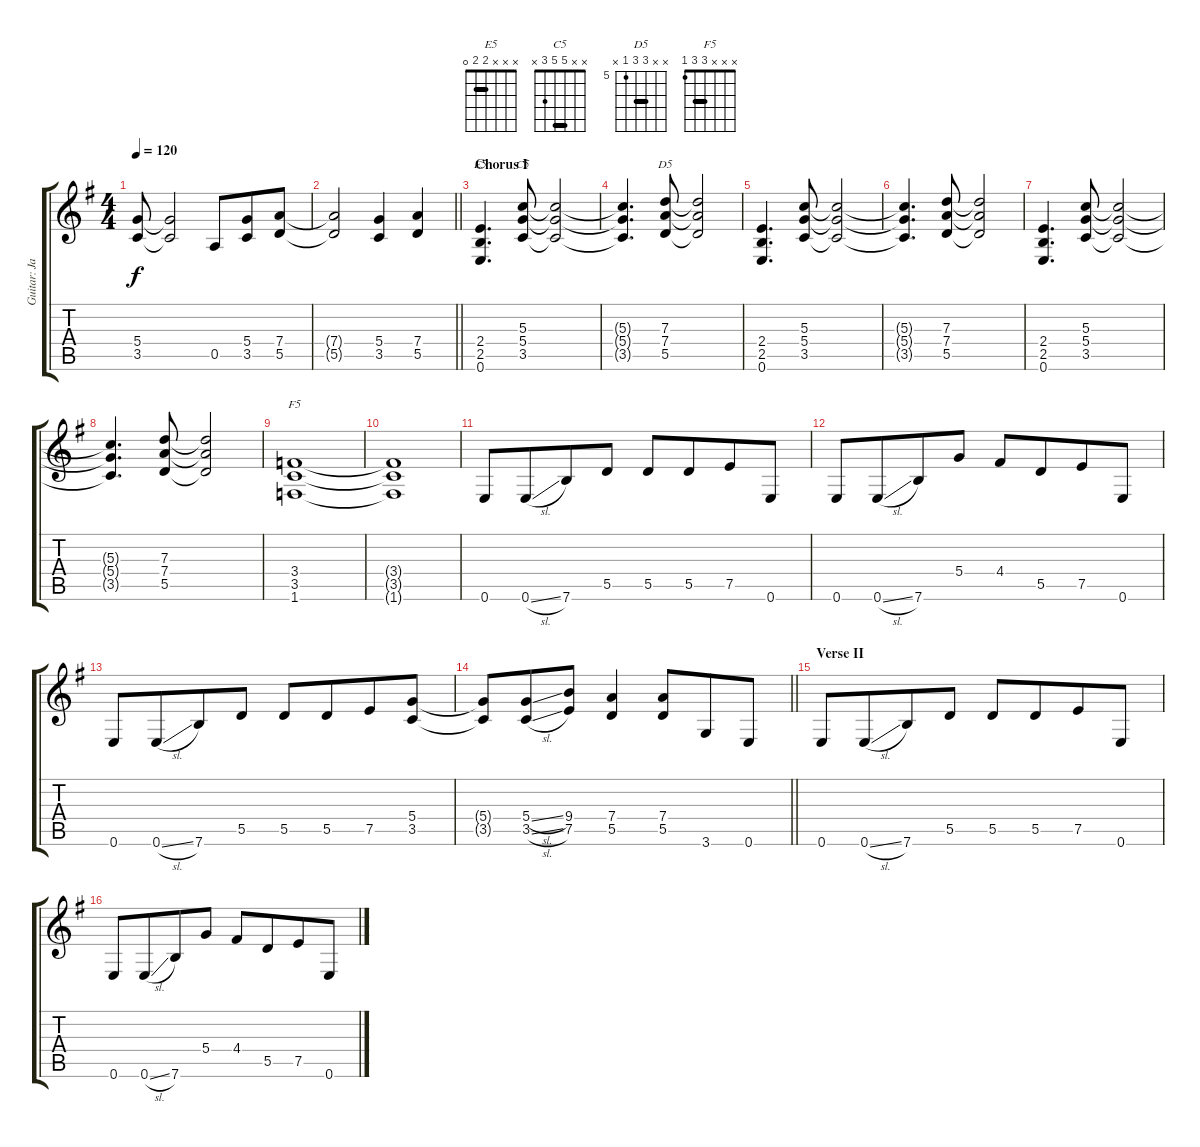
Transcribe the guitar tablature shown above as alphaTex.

\track ("Guitar: Jan" "Guitar: Ja") {instrument distortionguitar}
\staff {score tabs}
\tuning (E4 B3 G3 D3 A2 E2) {hide}
\chord ("E5" x x x 2 2 0) {barre 2}
\chord ("C5" x x 5 5 3 x) {barre 5}
\chord ("D5" x x 7 7 5 x) {firstfret 5 barre 7}
\chord ("F5" x x x 3 3 1) {barre 3}
\ts (4 4)
\tempo 120
\clef g2
\ks g
(5.4{t} 3.5{t}).8{dy f} (5.4{t} 3.5{t}).2 0.5.8{beam merge} (5.4 3.5).8 (7.4 5.5).8 |
\barLineRight lightlight
(7.4{t} 5.5{t}).2 (5.4 3.5).4 (7.4 5.5).4 |
\section ("" "Chorus I")
(2.4 2.5 0.6).4{d ch "E5"} (5.3 5.4 3.5).8{ch "C5"} (5.3{t} 5.4{t} 3.5{t}).2 |
(5.3{t} 5.4{t} 3.5{t}).4{d} (7.3 7.4 5.5).8{ch "D5"} (7.3{t} 7.4{t} 5.5{t}).2 |
(2.4 2.5 0.6).4{d} (5.3 5.4 3.5).8 (5.3{t} 5.4{t} 3.5{t}).2 |
(5.3{t} 5.4{t} 3.5{t}).4{d} (7.3 7.4 5.5).8 (7.3{t} 7.4{t} 5.5{t}).2 |
(2.4 2.5 0.6).4{d} (5.3 5.4 3.5).8 (5.3{t} 5.4{t} 3.5{t}).2 |
(5.3{t} 5.4{t} 3.5{t}).4{d} (7.3 7.4 5.5).8 (7.3{t} 7.4{t} 5.5{t}).2 |
(3.4 3.5 1.6).1{ch "F5"} |
(3.4{t} 3.5{t} 1.6{t}).1 |
0.6.8 0.6{sl}.8{beam merge} 7.6.8 5.5.8{beam split} 5.5.8 5.5.8{beam merge} 7.5.8 0.6.8 |
0.6.8 0.6{sl}.8{beam merge} 7.6.8 5.4.8{beam split} 4.4.8 5.5.8{beam merge} 7.5.8 0.6.8 |
0.6.8 0.6{sl}.8{beam merge} 7.6.8 5.5.8{beam split} 5.5.8 5.5.8{beam merge} 7.5.8 (5.4 3.5).8 |
\barLineRight lightlight
(5.4{t} 3.5{t}).8 (5.4{sl} 3.5{sl}).8{beam merge} (9.4 7.5).8 (7.4 5.5).4 (7.4 5.5).8{beam merge} 3.6.8 0.6.8 |
\section ("" "Verse II")
0.6.8 0.6{sl}.8{beam merge} 7.6.8 5.5.8{beam split} 5.5.8 5.5.8{beam merge} 7.5.8 0.6.8 |
0.6.8 0.6{sl}.8{beam merge} 7.6.8 5.4.8{beam split} 4.4.8 5.5.8{beam merge} 7.5.8 0.6.8
